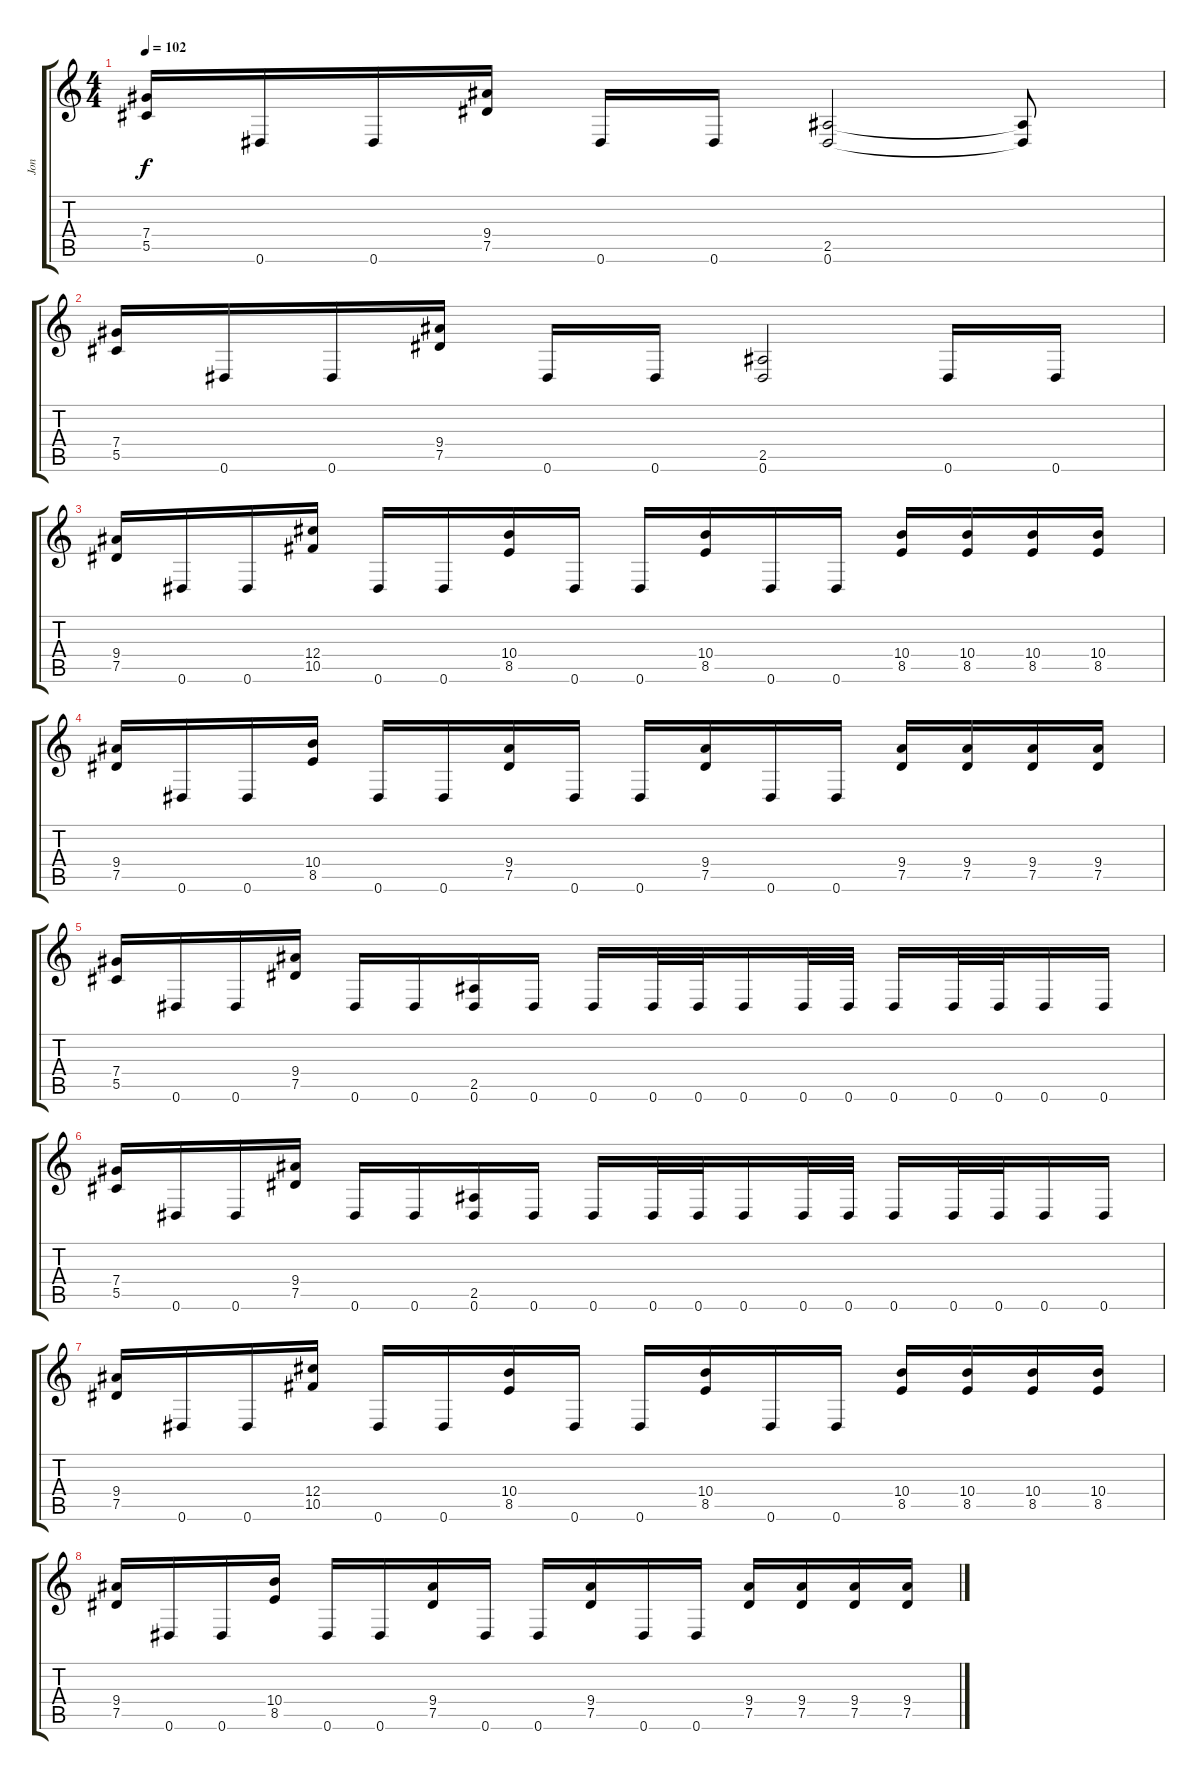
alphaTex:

\track ("Jon" "Jon") {instrument distortionguitar}
\staff {score tabs}
\tuning (Eb4 Bb3 Gb3 Db3 Ab2 Eb2) {hide}
\ts (4 4)
\tempo 102
\clef g2
\ks c
(7.4 5.5).16{dy f} 0.6.16 0.6.16 (9.4 7.5).16 0.6.16 0.6.16 (2.5 0.6).2 (2.5{t} 0.6{t}).8 |
(7.4 5.5).16 0.6.16 0.6.16 (9.4 7.5).16 0.6.16 0.6.16 (2.5 0.6).2 0.6.16 0.6.16 |
(9.4 7.5).16 0.6.16 0.6.16 (12.4 10.5).16 0.6.16 0.6.16 (10.4 8.5).16 0.6.16 0.6.16 (10.4 8.5).16 0.6.16 0.6.16 (10.4 8.5).16 (10.4 8.5).16 (10.4 8.5).16 (10.4 8.5).16 |
(9.4 7.5).16 0.6.16 0.6.16 (10.4 8.5).16 0.6.16 0.6.16 (9.4 7.5).16 0.6.16 0.6.16 (9.4 7.5).16 0.6.16 0.6.16 (9.4 7.5).16 (9.4 7.5).16 (9.4 7.5).16 (9.4 7.5).16 |
(7.4 5.5).16 0.6.16 0.6.16 (9.4 7.5).16 0.6.16 0.6.16 (2.5 0.6).16 0.6.16 0.6.16 0.6.32 0.6.32 0.6.16 0.6.32 0.6.32 0.6.16 0.6.32 0.6.32 0.6.16 0.6.16 |
(7.4 5.5).16 0.6.16 0.6.16 (9.4 7.5).16 0.6.16 0.6.16 (2.5 0.6).16 0.6.16 0.6.16 0.6.32 0.6.32 0.6.16 0.6.32 0.6.32 0.6.16 0.6.32 0.6.32 0.6.16 0.6.16 |
(9.4 7.5).16 0.6.16 0.6.16 (12.4 10.5).16 0.6.16 0.6.16 (10.4 8.5).16 0.6.16 0.6.16 (10.4 8.5).16 0.6.16 0.6.16 (10.4 8.5).16 (10.4 8.5).16 (10.4 8.5).16 (10.4 8.5).16 |
(9.4 7.5).16 0.6.16 0.6.16 (10.4 8.5).16 0.6.16 0.6.16 (9.4 7.5).16 0.6.16 0.6.16 (9.4 7.5).16 0.6.16 0.6.16 (9.4 7.5).16 (9.4 7.5).16 (9.4 7.5).16 (9.4 7.5).16
